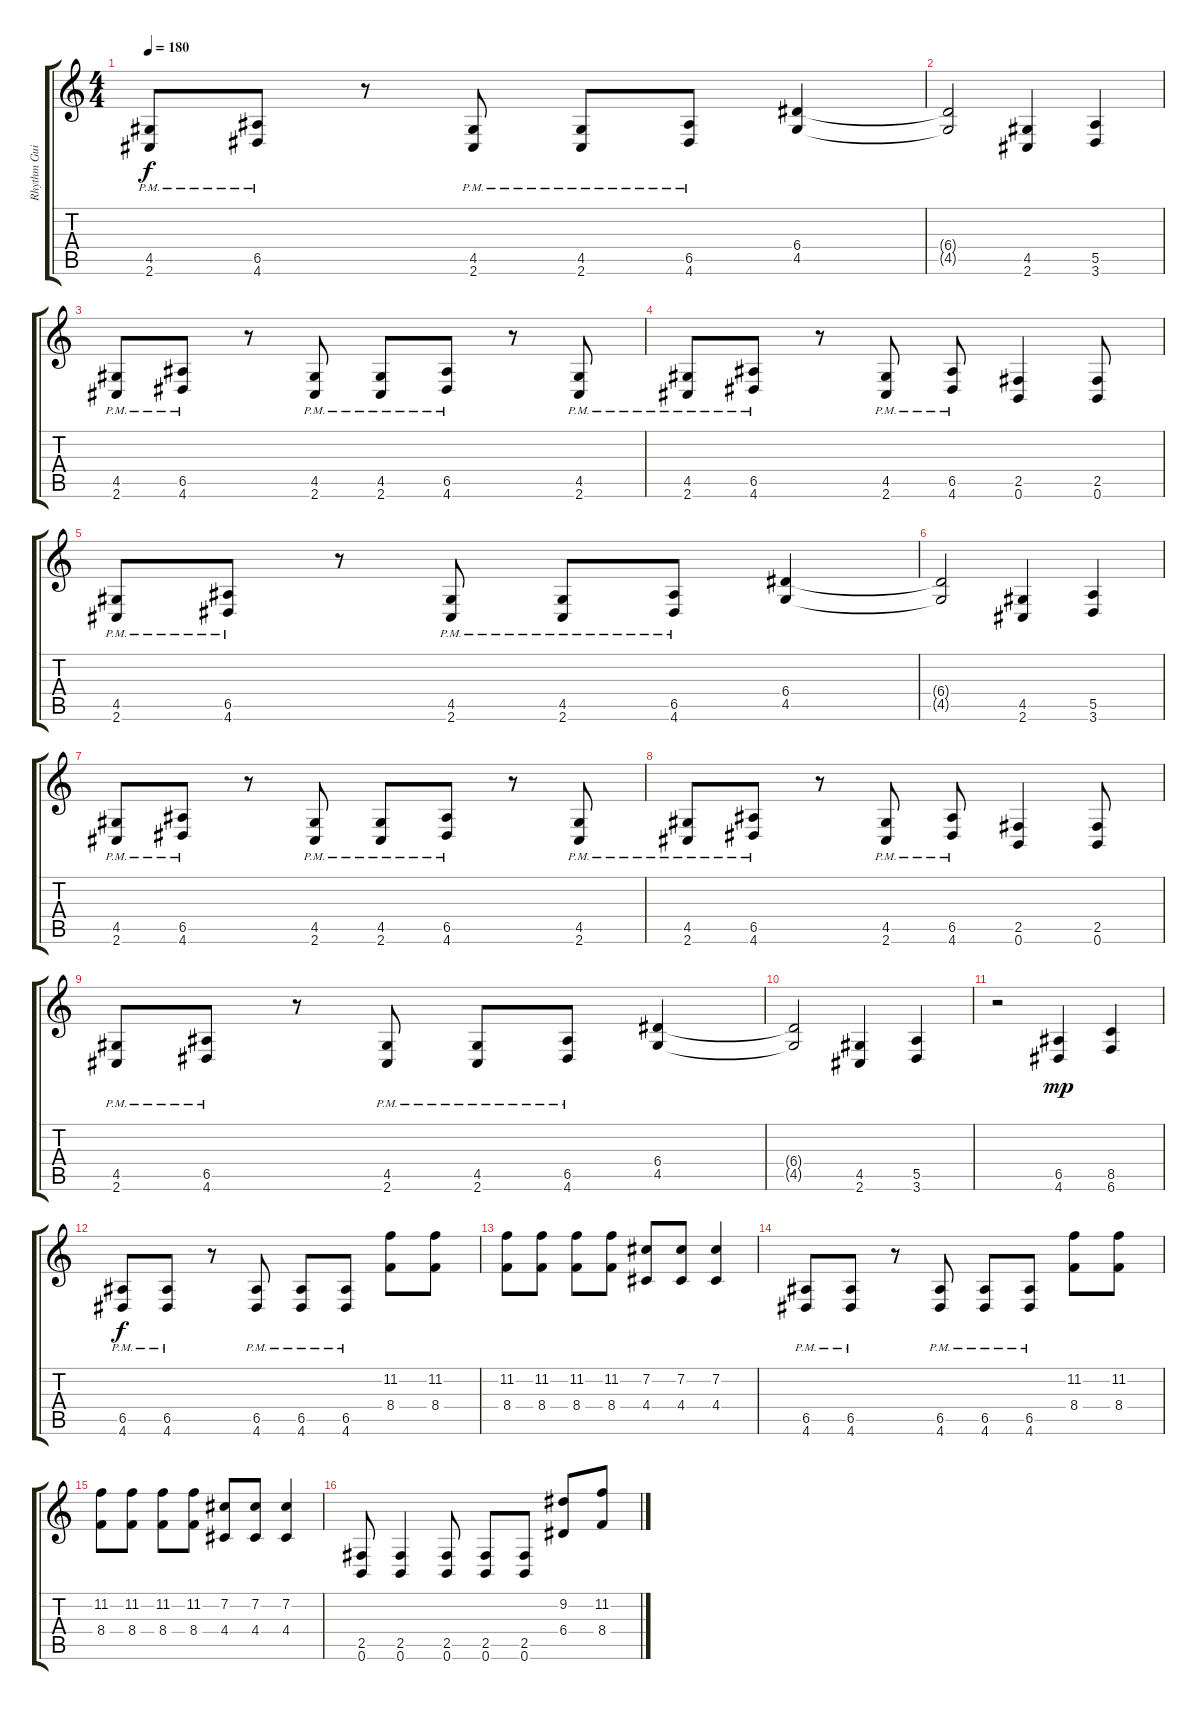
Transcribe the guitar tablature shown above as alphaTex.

\track ("Rhythm Guitar" "Rhythm Gui") {instrument distortionguitar}
\staff {score tabs}
\tuning (B3 Gb3 D3 A2 E2 B1) {hide}
\ts (4 4)
\tempo 180
\clef g2
\ks c
(4.5{pm} 2.6{pm}).8{dy f} (6.5{pm} 4.6{pm}).8 r.8 (4.5{pm} 2.6{pm}).8 (4.5{pm} 2.6{pm}).8 (6.5{pm} 4.6{pm}).8 (6.4 4.5).4 |
(6.4{t} 4.5{t}).2 (4.5 2.6).4 (5.5 3.6).4 |
(4.5{pm} 2.6{pm}).8 (6.5{pm} 4.6{pm}).8 r.8 (4.5{pm} 2.6{pm}).8 (4.5{pm} 2.6{pm}).8 (6.5{pm} 4.6{pm}).8 r.8 (4.5{pm} 2.6{pm}).8 |
(4.5{pm} 2.6{pm}).8 (6.5{pm} 4.6{pm}).8 r.8 (4.5{pm} 2.6{pm}).8 (6.5{pm} 4.6{pm}).8 (2.5 0.6).4 (2.5 0.6).8 |
(4.5{pm} 2.6{pm}).8 (6.5{pm} 4.6{pm}).8 r.8 (4.5{pm} 2.6{pm}).8 (4.5{pm} 2.6{pm}).8 (6.5{pm} 4.6{pm}).8 (6.4 4.5).4 |
(6.4{t} 4.5{t}).2 (4.5 2.6).4 (5.5 3.6).4 |
(4.5{pm} 2.6{pm}).8 (6.5{pm} 4.6{pm}).8 r.8 (4.5{pm} 2.6{pm}).8 (4.5{pm} 2.6{pm}).8 (6.5{pm} 4.6{pm}).8 r.8 (4.5{pm} 2.6{pm}).8 |
(4.5{pm} 2.6{pm}).8 (6.5{pm} 4.6{pm}).8 r.8 (4.5{pm} 2.6{pm}).8 (6.5{pm} 4.6{pm}).8 (2.5 0.6).4 (2.5 0.6).8 |
(4.5{pm} 2.6{pm}).8 (6.5{pm} 4.6{pm}).8 r.8 (4.5{pm} 2.6{pm}).8 (4.5{pm} 2.6{pm}).8 (6.5{pm} 4.6{pm}).8 (6.4 4.5).4 |
(6.4{t} 4.5{t}).2 (4.5 2.6).4 (5.5 3.6).4 |
r.2 (6.5 4.6).4{dy mp} (8.5 6.6).4 |
(6.5 4.6{pm}).8{dy f} (6.5 4.6{pm}).8 r.8 (6.5 4.6{pm}).8 (6.5 4.6{pm}).8 (6.5 4.6{pm}).8 (11.2 8.4).8 (11.2 8.4).8 |
(11.2 8.4).8 (11.2 8.4).8 (11.2 8.4).8 (11.2 8.4).8 (7.2 4.4).8 (7.2 4.4).8 (7.2 4.4).4 |
(6.5 4.6{pm}).8 (6.5 4.6{pm}).8 r.8 (6.5 4.6{pm}).8 (6.5 4.6{pm}).8 (6.5 4.6{pm}).8 (11.2 8.4).8 (11.2 8.4).8 |
(11.2 8.4).8 (11.2 8.4).8 (11.2 8.4).8 (11.2 8.4).8 (7.2 4.4).8 (7.2 4.4).8 (7.2 4.4).4 |
(2.5 0.6).8 (2.5 0.6).4 (2.5 0.6).8 (2.5 0.6).8 (2.5 0.6).8 (9.2 6.4).8 (11.2 8.4).8
